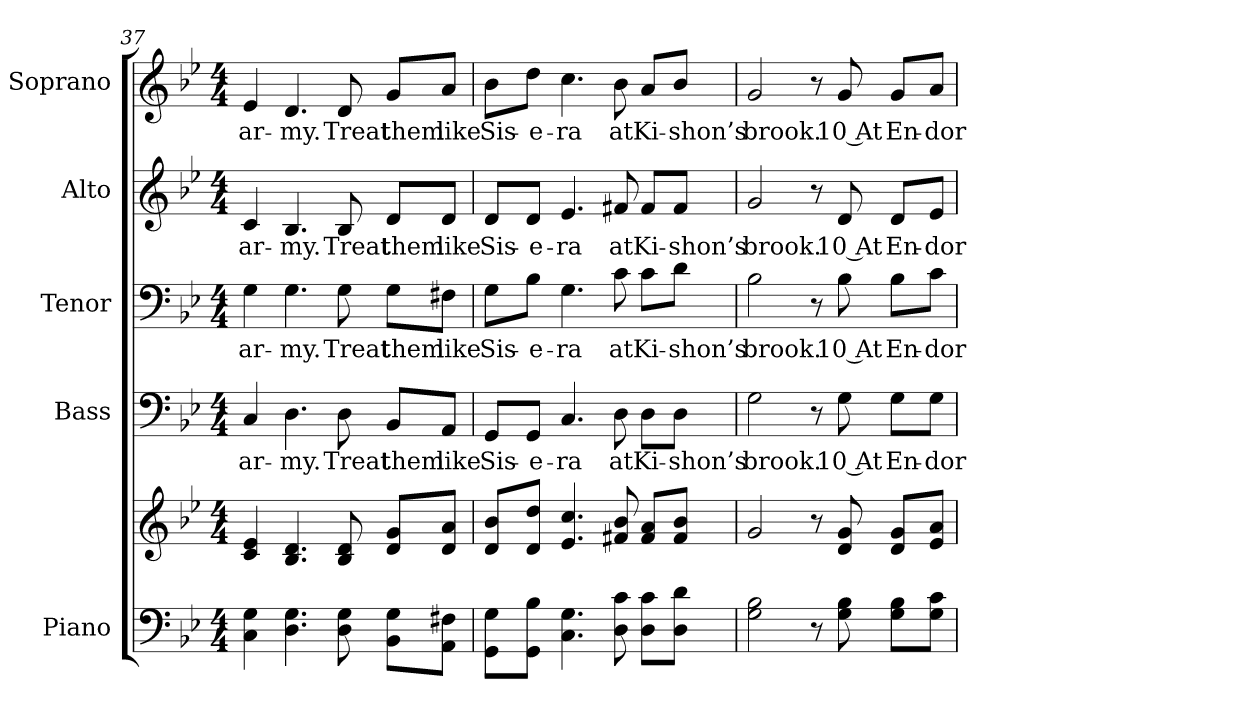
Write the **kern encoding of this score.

**kern	**kern	**kern	**text	**kern	**text	**kern	**text	**kern	**text
*part5	*part5	*part4	*part4	*part3	*part3	*part2	*part2	*part1	*part1
*staff6	*staff5	*staff4	*staff4	*staff3	*staff3	*staff2	*staff2	*staff1	*staff1
*I"Piano	*	*I"Bass	*	*I"Tenor	*	*I"Alto	*	*I"Soprano	*
*I'Pno.	*	*I'B.	*	*I'T.	*	*I'A.	*	*I'S.	*
*clefF4	*clefG2	*clefF4	*	*clefF4	*	*clefG2	*	*clefG2	*
*k[b-e-]	*k[b-e-]	*k[b-e-]	*	*k[b-e-]	*	*k[b-e-]	*	*k[b-e-]	*
*B-:	*B-:	*B-:	*	*B-:	*	*B-:	*	*B-:	*
*M4/4	*M4/4	*M4/4	*	*M4/4	*	*M4/4	*	*M4/4	*
=37	=37	=37	=37	=37	=37	=37	=37	=37	=37
!	!	!	!LO:LY:b:color=#000000	!	!	!	!	!	!
!	!	!	!	!	!LO:LY:b:color=#000000	!	!	!	!
!	!	!	!	!	!	!	!LO:LY:b:color=#000000	!	!
!	!	!	!	!	!	!	!	!	!LO:LY:b:color=#000000
4Ci\ 4Gi	4ci/ 4e-i	4Ci/	ar-	4Gi\	ar-	4ci/	ar-	4e-i/	ar-
!	!	!	!LO:LY:b:color=#000000	!	!	!	!	!	!
!	!	!	!	!	!LO:LY:b:color=#000000	!	!	!	!
!	!	!	!	!	!	!	!LO:LY:b:color=#000000	!	!
!	!	!	!	!	!	!	!	!	!LO:LY:b:color=#000000
4.Di\ 4.Gi	4.B-i/ 4.di	4.Di\	-my.	4.Gi\	-my.	4.B-i/	-my.	4.di/	-my.
!	!	!	!LO:LY:b:color=#000000	!	!	!	!	!	!
!	!	!	!	!	!LO:LY:b:color=#000000	!	!	!	!
!	!	!	!	!	!	!	!LO:LY:b:color=#000000	!	!
!	!	!	!	!	!	!	!	!	!LO:LY:b:color=#000000
8Di\ 8Gi	8B-i/ 8di	8Di\	Treat	8Gi\	Treat	8B-i/	Treat	8di/	Treat
!	!	!	!LO:LY:b:color=#000000	!	!	!	!	!	!
!	!	!	!	!	!LO:LY:b:color=#000000	!	!	!	!
!	!	!	!	!	!	!	!LO:LY:b:color=#000000	!	!
!	!	!	!	!	!	!	!	!	!LO:LY:b:color=#000000
8BB-i\ 8Gi\L	8di/ 8gi/L	8BB-i/L	them	8Gi\L	them	8di/L	them	8gi/L	them
!	!	!	!LO:LY:b:color=#000000	!	!	!	!	!	!
!	!	!	!	!	!LO:LY:b:color=#000000	!	!	!	!
!	!	!	!	!	!	!	!LO:LY:b:color=#000000	!	!
!	!	!	!	!	!	!	!	!	!LO:LY:b:color=#000000
8AAi\ 8F#Xi\J	8di/ 8ai/J	8AAi/J	like	8F#Xi\J	like	8di/J	like	8ai/J	like
=38	=38	=38	=38	=38	=38	=38	=38	=38	=38
!	!	!	!LO:LY:b:color=#000000	!	!	!	!	!	!
!	!	!	!	!	!LO:LY:b:color=#000000	!	!	!	!
!	!	!	!	!	!	!	!LO:LY:b:color=#000000	!	!
!	!	!	!	!	!	!	!	!	!LO:LY:b:color=#000000
8GGi\ 8Gi\L	8di/ 8b-i/L	8GGi/L	Sis-	8Gi\L	Sis-	8di/L	Sis-	8b-i\L	Sis-
!	!	!	!LO:LY:b:color=#000000	!	!	!	!	!	!
!	!	!	!	!	!LO:LY:b:color=#000000	!	!	!	!
!	!	!	!	!	!	!	!LO:LY:b:color=#000000	!	!
!	!	!	!	!	!	!	!	!	!LO:LY:b:color=#000000
8GGi\ 8B-i\J	8di/ 8ddi/J	8GGi/J	-e-	8B-i\J	-e-	8di/J	-e-	8ddi\J	-e-
!	!	!	!LO:LY:b:color=#000000	!	!	!	!	!	!
!	!	!	!	!	!LO:LY:b:color=#000000	!	!	!	!
!	!	!	!	!	!	!	!LO:LY:b:color=#000000	!	!
!	!	!	!	!	!	!	!	!	!LO:LY:b:color=#000000
4.Ci\ 4.Gi	4.e-i/ 4.cci	4.Ci/	-ra	4.Gi\	-ra	4.e-i/	-ra	4.cci\	-ra
!	!	!	!LO:LY:b:color=#000000	!	!	!	!	!	!
!	!	!	!	!	!LO:LY:b:color=#000000	!	!	!	!
!	!	!	!	!	!	!	!LO:LY:b:color=#000000	!	!
!	!	!	!	!	!	!	!	!	!LO:LY:b:color=#000000
8Di\ 8ci	8f#Xi/ 8b-i	8Di\	at	8ci\	at	8f#Xi/	at	8b-i\	at
!	!	!	!LO:LY:b:color=#000000	!	!	!	!	!	!
!	!	!	!	!	!LO:LY:b:color=#000000	!	!	!	!
!	!	!	!	!	!	!	!LO:LY:b:color=#000000	!	!
!	!	!	!	!	!	!	!	!	!LO:LY:b:color=#000000
8Di\ 8ci\L	8f#i/ 8ai/L	8Di\L	Ki-	8ci\L	Ki-	8f#i/L	Ki-	8ai/L	Ki-
!	!	!	!LO:LY:b:color=#000000	!	!	!	!	!	!
!	!	!	!	!	!LO:LY:b:color=#000000	!	!	!	!
!	!	!	!	!	!	!	!LO:LY:b:color=#000000	!	!
!	!	!	!	!	!	!	!	!	!LO:LY:b:color=#000000
8Di\ 8di\J	8f#i/ 8b-i/J	8Di\J	-shon’s	8di\J	-shon’s	8f#i/J	-shon’s	8b-i/J	-shon’s
!!LO:PB:g=z
=39	=39	=39	=39	=39	=39	=39	=39	=39	=39
!	!	!	!LO:LY:b:color=#000000	!	!	!	!	!	!
!	!	!	!	!	!LO:LY:b:color=#000000	!	!	!	!
!	!	!	!	!	!	!	!LO:LY:b:color=#000000	!	!
!	!	!	!	!	!	!	!	!	!LO:LY:b:color=#000000
2Gi\ 2B-i	2gi/	2Gi\	brook.	2B-i\	brook.	2gi/	brook.	2gi/	brook.
8r	8r	8r	.	8r	.	8r	.	8r	.
!	!	!	!LO:LY:b:color=#000000	!	!	!	!	!	!
!	!	!	!	!	!LO:LY:b:color=#000000	!	!	!	!
!	!	!	!	!	!	!	!LO:LY:b:color=#000000	!	!
!	!	!	!	!	!	!	!	!	!LO:LY:b:color=#000000
8Gi\ 8B-i	8di/ 8gi	8Gi\	10 At	8B-i\	10 At	8di/	10 At	8gi/	10 At
!	!	!	!LO:LY:b:color=#000000	!	!	!	!	!	!
!	!	!	!	!	!LO:LY:b:color=#000000	!	!	!	!
!	!	!	!	!	!	!	!LO:LY:b:color=#000000	!	!
!	!	!	!	!	!	!	!	!	!LO:LY:b:color=#000000
8Gi\ 8B-i\L	8di/ 8gi/L	8Gi\L	En-	8B-i\L	En-	8di/L	En-	8gi/L	En-
!	!	!	!LO:LY:b:color=#000000	!	!	!	!	!	!
!	!	!	!	!	!LO:LY:b:color=#000000	!	!	!	!
!	!	!	!	!	!	!	!LO:LY:b:color=#000000	!	!
!	!	!	!	!	!	!	!	!	!LO:LY:b:color=#000000
8Gi\ 8ci\J	8e-i/ 8ai/J	8Gi\J	-dor	8ci\J	-dor	8e-i/J	-dor	8ai/J	-dor
=	=	=	=	=	=	=	=	=	=
*-	*-	*-	*-	*-	*-	*-	*-	*-	*-
